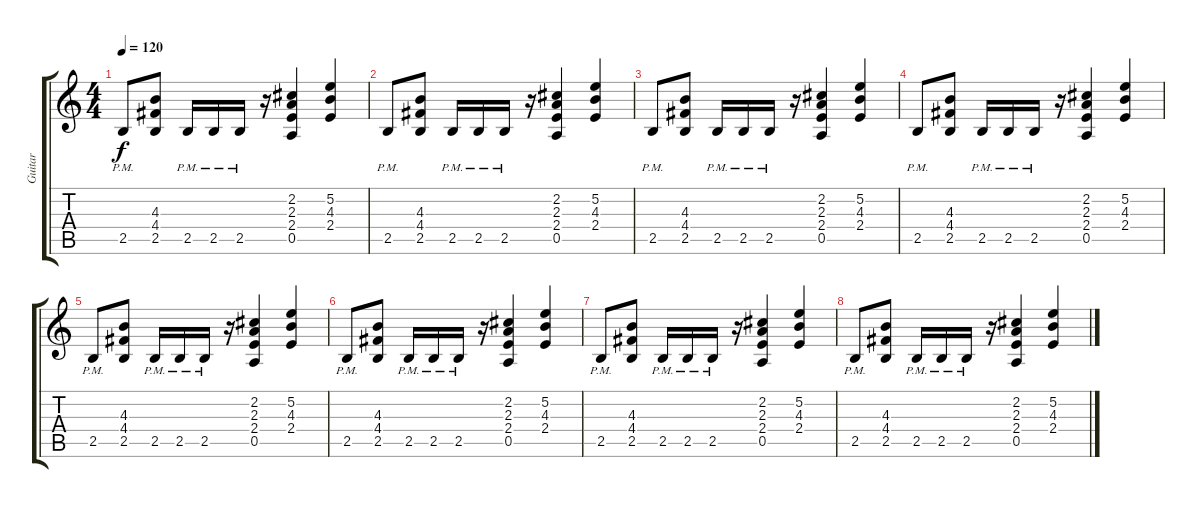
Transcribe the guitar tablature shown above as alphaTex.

\track ("Guitar" "Guitar") {instrument overdrivenguitar}
\staff {score tabs}
\tuning (E4 B3 G3 D3 A2 E2) {hide}
\ts (4 4)
\tempo 120
\clef g2
\ks c
2.5{pm}.8{dy f volume 8} (4.3 4.4 2.5).8 2.5{pm}.16 2.5{pm}.16 2.5{pm}.16 r.16 (2.2 2.3 2.4 0.5).4 (5.2 4.3 2.4).4 |
2.5{pm}.8 (4.3 4.4 2.5).8 2.5{pm}.16 2.5{pm}.16 2.5{pm}.16 r.16 (2.2 2.3 2.4 0.5).4 (5.2 4.3 2.4).4 |
2.5{pm}.8 (4.3 4.4 2.5).8 2.5{pm}.16 2.5{pm}.16 2.5{pm}.16 r.16 (2.2 2.3 2.4 0.5).4 (5.2 4.3 2.4).4 |
2.5{pm}.8 (4.3 4.4 2.5).8 2.5{pm}.16 2.5{pm}.16 2.5{pm}.16 r.16 (2.2 2.3 2.4 0.5).4 (5.2 4.3 2.4).4 |
2.5{pm}.8{volume 1} (4.3 4.4 2.5).8 2.5{pm}.16 2.5{pm}.16 2.5{pm}.16 r.16 (2.2 2.3 2.4 0.5).4 (5.2 4.3 2.4).4 |
2.5{pm}.8 (4.3 4.4 2.5).8 2.5{pm}.16 2.5{pm}.16 2.5{pm}.16 r.16 (2.2 2.3 2.4 0.5).4 (5.2 4.3 2.4).4 |
2.5{pm}.8 (4.3 4.4 2.5).8 2.5{pm}.16 2.5{pm}.16 2.5{pm}.16 r.16 (2.2 2.3 2.4 0.5).4 (5.2 4.3 2.4).4 |
2.5{pm}.8 (4.3 4.4 2.5).8 2.5{pm}.16 2.5{pm}.16 2.5{pm}.16 r.16 (2.2 2.3 2.4 0.5).4 (5.2 4.3 2.4).4
